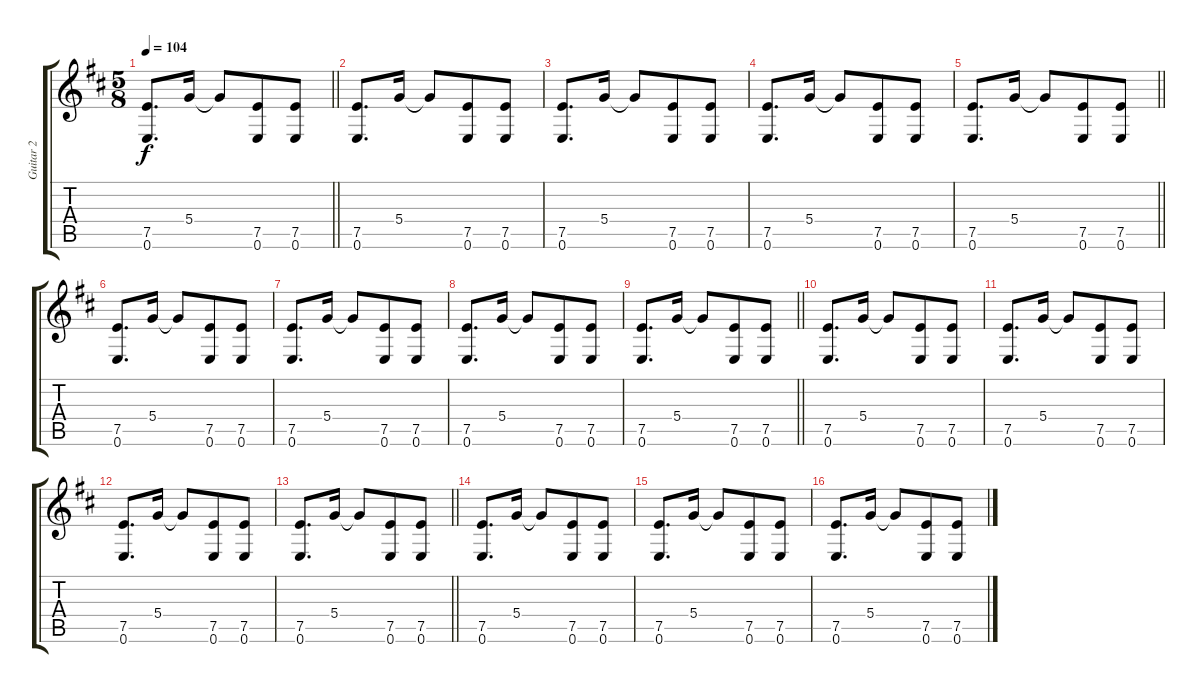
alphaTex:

\track ("Guitar 2" "Guitar 2") {instrument acousticguitarsteel}
\staff {score tabs}
\tuning (E4 B3 G3 D3 A2 E2) {hide}
\ts (5 8)
\tempo 104
\clef g2
\barLineRight lightlight
\ks d
(7.5 0.6).8{d dy f beam merge} 5.4.16{beam split} 5.4{t}.8{beam merge} (7.5 0.6).8 (7.5 0.6).8 |
(7.5 0.6).8{d beam merge} 5.4.16{beam split} 5.4{t}.8{beam merge} (7.5 0.6).8 (7.5 0.6).8 |
(7.5 0.6).8{d beam merge} 5.4.16{beam split} 5.4{t}.8{beam merge} (7.5 0.6).8 (7.5 0.6).8 |
(7.5 0.6).8{d beam merge} 5.4.16{beam split} 5.4{t}.8{beam merge} (7.5 0.6).8 (7.5 0.6).8 |
\barLineRight lightlight
(7.5 0.6).8{d beam merge} 5.4.16{beam split} 5.4{t}.8{beam merge} (7.5 0.6).8 (7.5 0.6).8 |
(7.5 0.6).8{d beam merge} 5.4.16{beam split} 5.4{t}.8{beam merge} (7.5 0.6).8 (7.5 0.6).8 |
(7.5 0.6).8{d beam merge} 5.4.16{beam split} 5.4{t}.8{beam merge} (7.5 0.6).8 (7.5 0.6).8 |
(7.5 0.6).8{d beam merge} 5.4.16{beam split} 5.4{t}.8{beam merge} (7.5 0.6).8 (7.5 0.6).8 |
\barLineRight lightlight
(7.5 0.6).8{d beam merge} 5.4.16{beam split} 5.4{t}.8{beam merge} (7.5 0.6).8 (7.5 0.6).8 |
(7.5 0.6).8{d beam merge} 5.4.16{beam split} 5.4{t}.8{beam merge} (7.5 0.6).8 (7.5 0.6).8 |
(7.5 0.6).8{d beam merge} 5.4.16{beam split} 5.4{t}.8{beam merge} (7.5 0.6).8 (7.5 0.6).8 |
(7.5 0.6).8{d beam merge} 5.4.16{beam split} 5.4{t}.8{beam merge} (7.5 0.6).8 (7.5 0.6).8 |
\barLineRight lightlight
(7.5 0.6).8{d beam merge} 5.4.16{beam split} 5.4{t}.8{beam merge} (7.5 0.6).8 (7.5 0.6).8 |
(7.5 0.6).8{d beam merge} 5.4.16{beam split} 5.4{t}.8{beam merge} (7.5 0.6).8 (7.5 0.6).8 |
(7.5 0.6).8{d beam merge} 5.4.16{beam split} 5.4{t}.8{beam merge} (7.5 0.6).8 (7.5 0.6).8 |
(7.5 0.6).8{d beam merge} 5.4.16{beam split} 5.4{t}.8{beam merge} (7.5 0.6).8 (7.5 0.6).8
